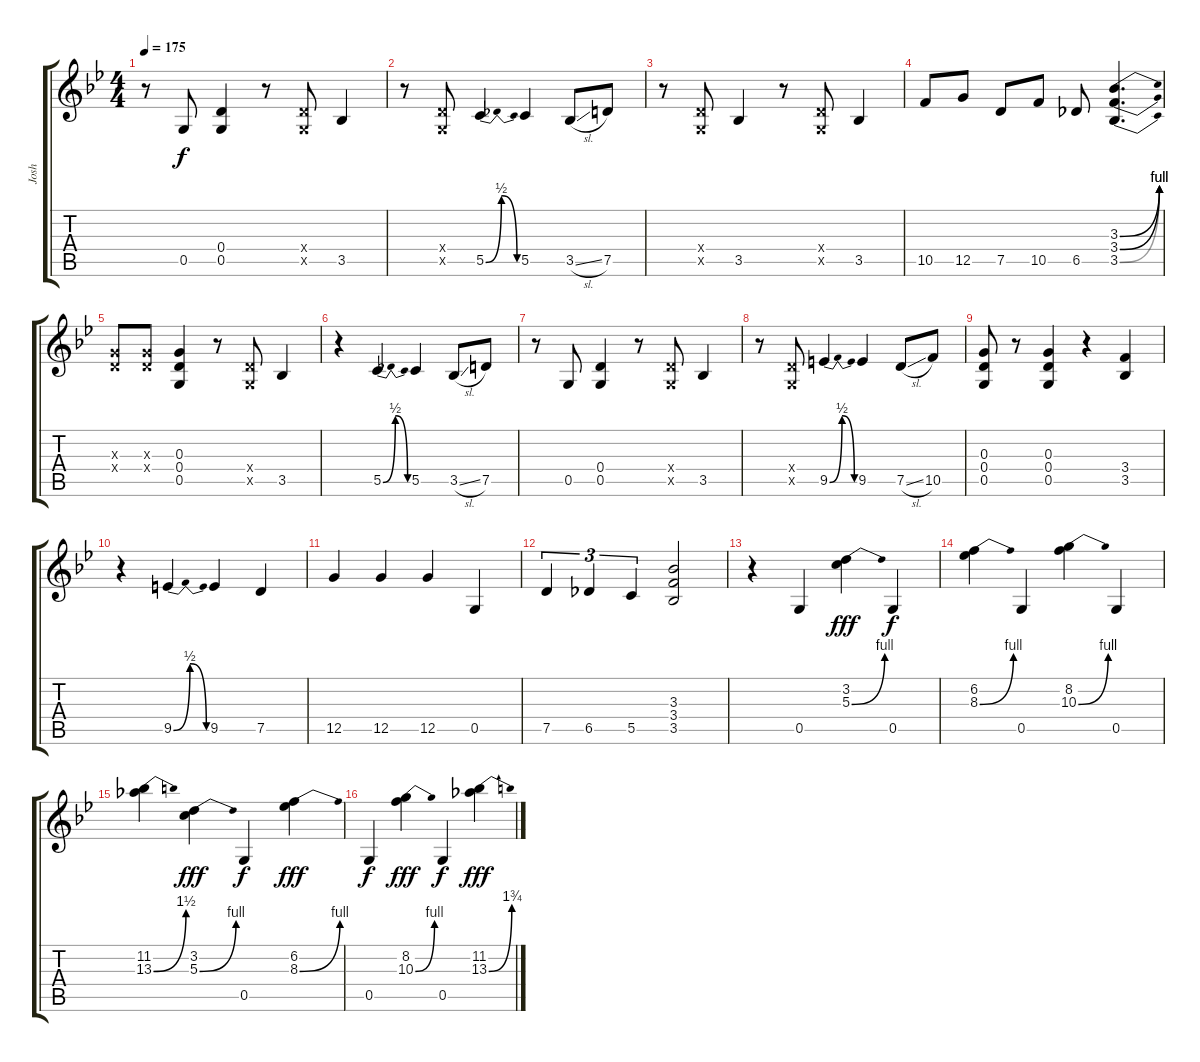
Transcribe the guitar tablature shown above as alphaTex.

\track ("Josh" "Josh") {instrument overdrivenguitar}
\staff {score tabs}
\tuning (D4 B3 G3 D3 G2 D2) {hide}
\ts (4 4)
\tempo 175
\clef g2
\ks gminor
r.8{dy fff} 0.5.8{dy f} (0.4 0.5).4 r.8 (0.4{x} 0.5{x}).8 3.5.4 |
r.8 (0.4{x} 0.5{x}).8 5.5{be (bendrelease 0 0 38 2 38 2 60 0)}.4 5.5.4 3.5{sl}.8 7.5.8 |
r.8 (0.4{x} 0.5{x}).8 3.5.4 r.8 (0.4{x} 0.5{x}).8 3.5.4 |
10.5.8 12.5.8 7.5.8 10.5.8 6.5.8 (3.3{be (bend 0 0 60 4)} 3.4{be (bend 0 0 60 4)} 3.5{be (bend 0 0 60 4)}).4{d} |
(0.3{x} 0.4{x}).8 (0.3{x} 0.4{x}).8 (0.3 0.4 0.5).4 r.8 (0.4{x} 0.5{x}).8 3.5.4 |
r.4 5.5{be (bendrelease 0 0 38 2 38 2 60 0)}.4 5.5.4 3.5{sl}.8 7.5.8 |
r.8 0.5.8 (0.4 0.5).4 r.8 (0.4{x} 0.5{x}).8 3.5.4 |
r.8 (0.4{x} 0.5{x}).8 9.5{be (bendrelease 0 0 38 2 38 2 60 0)}.4 9.5.4 7.5{sl}.8 10.5.8 |
(0.3 0.4 0.5).8 r.8 (0.3 0.4 0.5).4 r.4 (3.4 3.5).4 |
r.4 9.5{be (bendrelease 0 0 30 2 30 2 60 0)}.4 9.5.4 7.5.4 |
12.5.4 12.5.4 12.5.4 0.5.4 |
7.5.4{tu (3 2)} 6.5.4{tu (3 2)} 5.5.4{tu (3 2)} (3.3 3.4 3.5).2 |
r.4 0.5.4 (3.2 5.3{be (bend 0 0 60 4)}).4{dy fff} 0.5.4{dy f} |
(6.2 8.3{be (bend 0 0 60 4)}).4 0.5.4 (8.2 10.3{be (bend 0 0 60 4)}).4 0.5.4 |
(11.2 13.3{be (bend 0 0 60 6)}).4 (3.2 5.3{be (bend 0 0 60 4)}).4{dy fff} 0.5.4{dy f} (6.2 8.3{be (bend 0 0 60 4)}).4{dy fff} |
0.5.4{dy f} (8.2 10.3{be (bend 0 0 60 4)}).4{dy fff} 0.5.4{dy f} (11.2 13.3{be (bend 0 0 60 7)}).4{dy fff}
